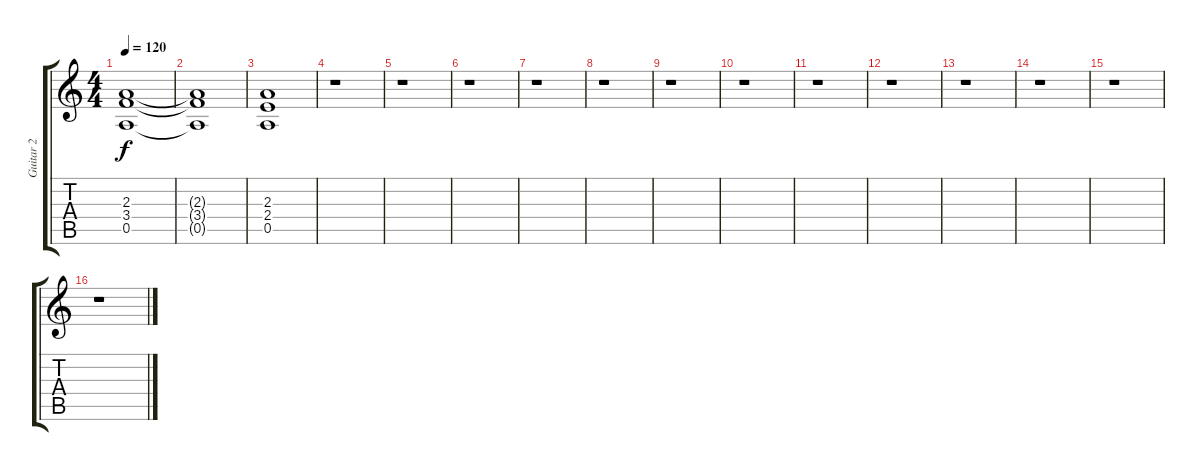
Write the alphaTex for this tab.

\track ("Guitar 2" "Guitar 2") {instrument overdrivenguitar}
\staff {score tabs}
\tuning (E4 B3 G3 D3 A2 E2) {hide}
\ts (4 4)
\tempo 120
\clef g2
\ks c
(2.3 3.4 0.5).1{dy f} |
(2.3{t} 3.4{t} 0.5{t}).1 |
(2.3 2.4 0.5).1 |
r.1 |
r.1 |
r.1 |
r.1 |
r.1 |
r.1 |
r.1 |
r.1 |
r.1 |
r.1 |
r.1 |
r.1 |
r.1
